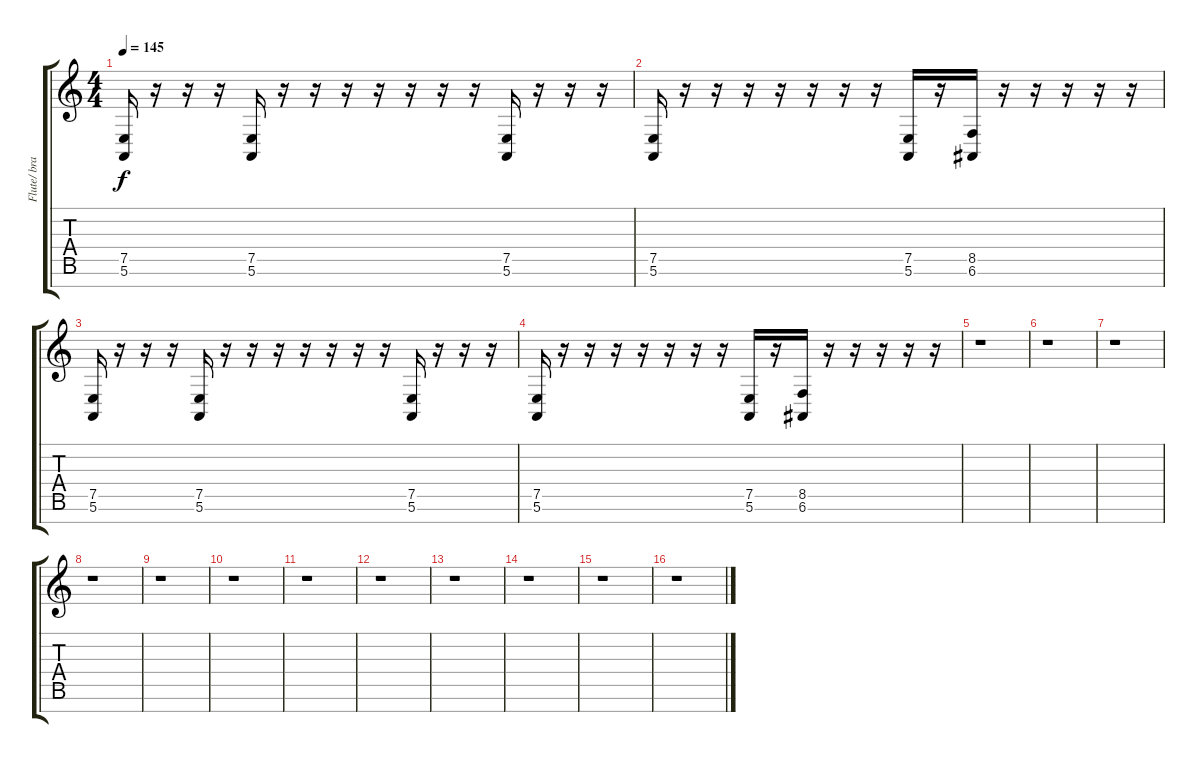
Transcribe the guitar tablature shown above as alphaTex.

\track ("Flute/ brass" "Flute/ bra") {instrument tuba}
\staff {score tabs}
\tuning (E4 B3 G3 D3 A2 E2 B1) {hide}
\ts (4 4)
\tempo 145
\clef g2
\ks c
(7.5 5.6).16{dy f} r.16 r.16 r.16 (7.5 5.6).16 r.16 r.16 r.16 r.16 r.16 r.16 r.16 (7.5 5.6).16 r.16 r.16 r.16 |
(7.5 5.6).16 r.16 r.16 r.16 r.16 r.16 r.16 r.16 (7.5 5.6).16 r.16 (8.5 6.6).16 r.16 r.16 r.16 r.16 r.16 |
(7.5 5.6).16 r.16 r.16 r.16 (7.5 5.6).16 r.16 r.16 r.16 r.16 r.16 r.16 r.16 (7.5 5.6).16 r.16 r.16 r.16 |
(7.5 5.6).16 r.16 r.16 r.16 r.16 r.16 r.16 r.16 (7.5 5.6).16 r.16 (8.5 6.6).16 r.16 r.16 r.16 r.16 r.16 |
r.1 |
r.1 |
r.1 |
r.1 |
r.1 |
r.1 |
r.1 |
r.1 |
r.1 |
r.1 |
r.1 |
r.1
